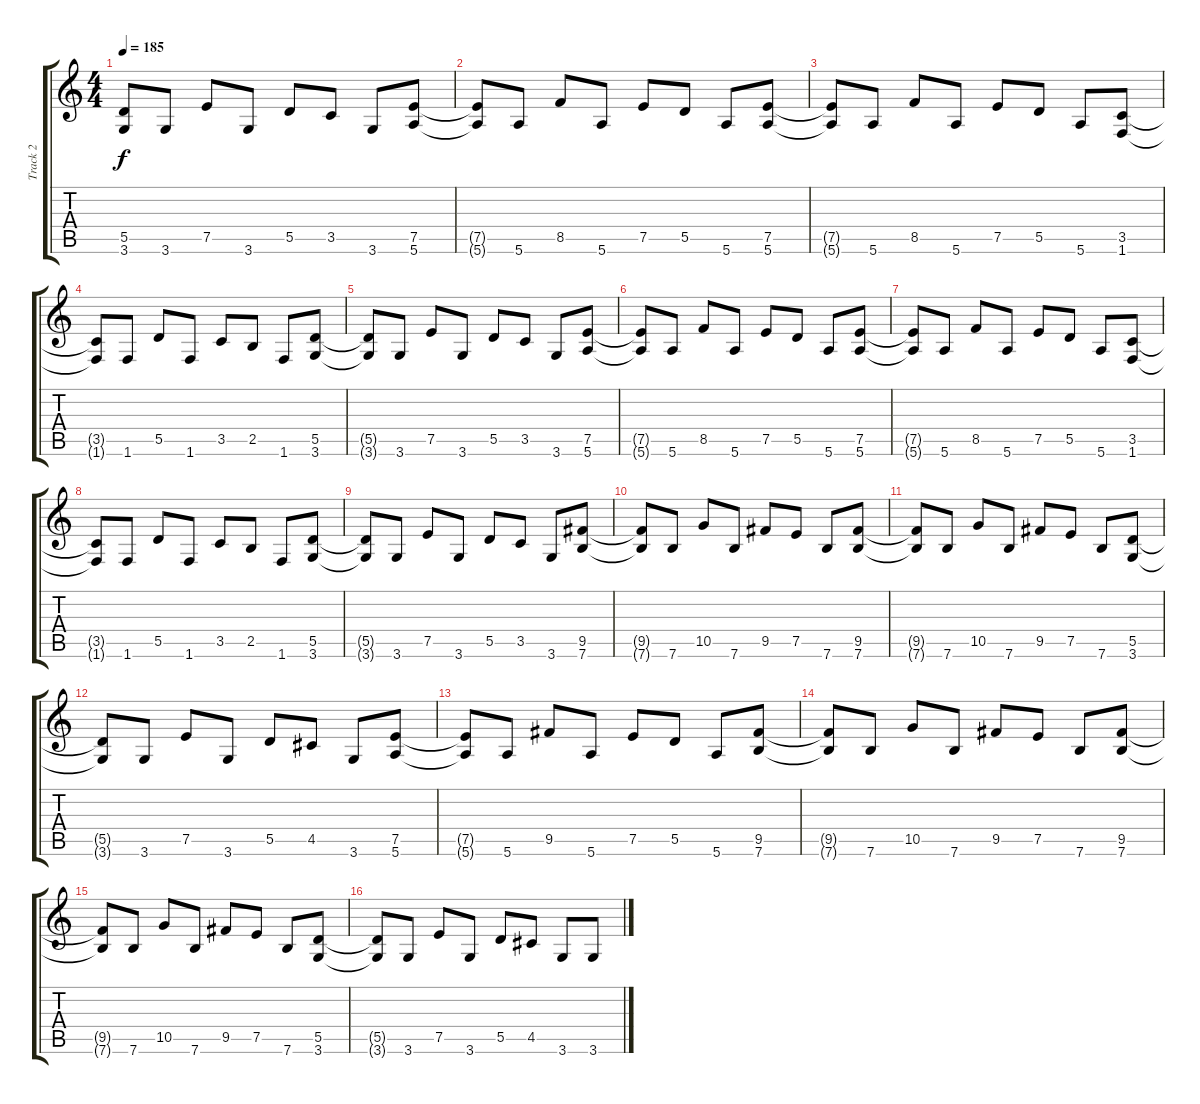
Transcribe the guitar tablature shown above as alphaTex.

\track ("Track 2" "Track 2") {instrument distortionguitar}
\staff {score tabs}
\tuning (E4 B3 G3 D3 A2 E2) {hide}
\ts (4 4)
\tempo 185
\clef g2
\ks c
(5.5{t} 3.6{t}).8{dy f} 3.6.8 7.5.8 3.6.8 5.5.8 3.5.8 3.6.8 (7.5 5.6).8 |
(7.5{t} 5.6{t}).8 5.6.8 8.5.8 5.6.8 7.5.8 5.5.8 5.6.8 (7.5 5.6).8 |
(7.5{t} 5.6{t}).8 5.6.8 8.5.8 5.6.8 7.5.8 5.5.8 5.6.8 (3.5 1.6).8 |
(3.5{t} 1.6{t}).8 1.6.8 5.5.8 1.6.8 3.5.8 2.5.8 1.6.8 (5.5 3.6).8 |
(5.5{t} 3.6{t}).8 3.6.8 7.5.8 3.6.8 5.5.8 3.5.8 3.6.8 (7.5 5.6).8 |
(7.5{t} 5.6{t}).8 5.6.8 8.5.8 5.6.8 7.5.8 5.5.8 5.6.8 (7.5 5.6).8 |
(7.5{t} 5.6{t}).8 5.6.8 8.5.8 5.6.8 7.5.8 5.5.8 5.6.8 (3.5 1.6).8 |
(3.5{t} 1.6{t}).8 1.6.8 5.5.8 1.6.8 3.5.8 2.5.8 1.6.8 (5.5 3.6).8 |
(5.5{t} 3.6{t}).8 3.6.8 7.5.8 3.6.8 5.5.8 3.5.8 3.6.8 (9.5 7.6).8 |
(9.5{t} 7.6{t}).8 7.6.8 10.5.8 7.6.8 9.5.8 7.5.8 7.6.8 (9.5 7.6).8 |
(9.5{t} 7.6{t}).8 7.6.8 10.5.8 7.6.8 9.5.8 7.5.8 7.6.8 (5.5 3.6).8 |
(5.5{t} 3.6{t}).8 3.6.8 7.5.8 3.6.8 5.5.8 4.5.8 3.6.8 (7.5 5.6).8 |
(7.5{t} 5.6{t}).8 5.6.8 9.5.8 5.6.8 7.5.8 5.5.8 5.6.8 (9.5 7.6).8 |
(9.5{t} 7.6{t}).8 7.6.8 10.5.8 7.6.8 9.5.8 7.5.8 7.6.8 (9.5 7.6).8 |
(9.5{t} 7.6{t}).8 7.6.8 10.5.8 7.6.8 9.5.8 7.5.8 7.6.8 (5.5 3.6).8 |
(5.5{t} 3.6{t}).8 3.6.8 7.5.8 3.6.8 5.5.8 4.5.8 3.6.8 3.6.8
